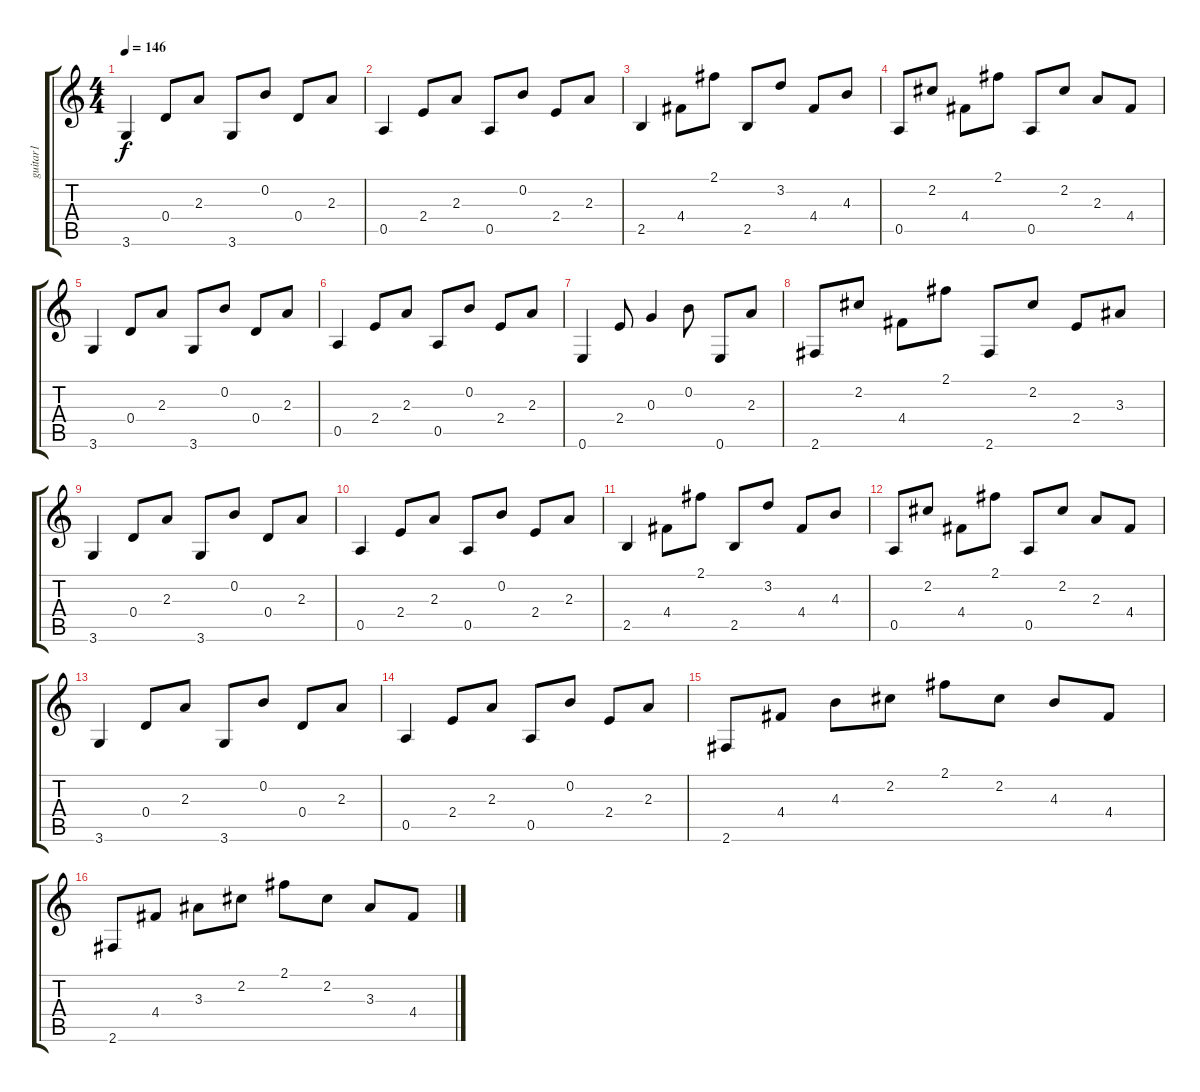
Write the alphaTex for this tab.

\track ("guitar1" "guitar1") {instrument acousticguitarsteel}
\staff {score tabs}
\tuning (E4 B3 G3 D3 A2 E2) {hide}
\ts (4 4)
\tempo 146
\clef g2
\ks c
3.6.4{dy f} 0.4.8 2.3.8 3.6.8 0.2.8 0.4.8 2.3.8 |
0.5.4 2.4.8 2.3.8 0.5.8 0.2.8 2.4.8 2.3.8 |
2.5.4 4.4.8 2.1.8 2.5.8 3.2.8 4.4.8 4.3.8 |
0.5.8 2.2.8 4.4.8 2.1.8 0.5.8 2.2.8 2.3.8 4.4.8 |
3.6.4 0.4.8 2.3.8 3.6.8 0.2.8 0.4.8 2.3.8 |
0.5.4 2.4.8 2.3.8 0.5.8 0.2.8 2.4.8 2.3.8 |
0.6.4 2.4.8 0.3.4 0.2.8 0.6.8 2.3.8 |
2.6.8 2.2.8 4.4.8 2.1.8 2.6.8 2.2.8 2.4.8 3.3.8 |
3.6.4 0.4.8 2.3.8 3.6.8 0.2.8 0.4.8 2.3.8 |
0.5.4 2.4.8 2.3.8 0.5.8 0.2.8 2.4.8 2.3.8 |
2.5.4 4.4.8 2.1.8 2.5.8 3.2.8 4.4.8 4.3.8 |
0.5.8 2.2.8 4.4.8 2.1.8 0.5.8 2.2.8 2.3.8 4.4.8 |
3.6.4 0.4.8 2.3.8 3.6.8 0.2.8 0.4.8 2.3.8 |
0.5.4 2.4.8 2.3.8 0.5.8 0.2.8 2.4.8 2.3.8 |
2.6.8 4.4.8 4.3.8 2.2.8 2.1.8 2.2.8 4.3.8 4.4.8 |
2.6.8 4.4.8 3.3.8 2.2.8 2.1.8 2.2.8 3.3.8 4.4.8
